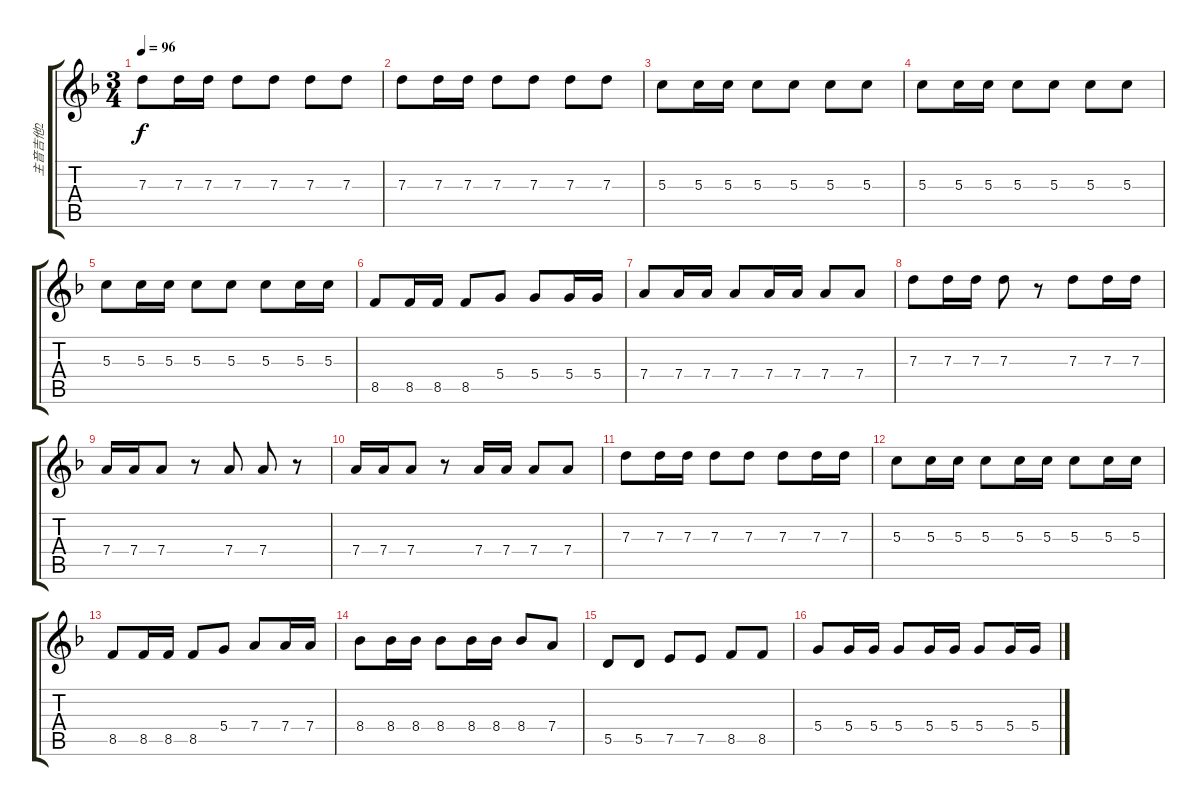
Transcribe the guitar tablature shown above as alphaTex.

\track ("主音吉他2" "主音吉他2") {instrument electricguitarjazz}
\staff {score tabs}
\tuning (E4 B3 G3 D3 A2 E2) {hide}
\ts (3 4)
\tempo 96
\clef g2
\ks f
7.3.8{dy f} 7.3.16 7.3.16 7.3.8 7.3.8 7.3.8 7.3.8 |
7.3.8 7.3.16 7.3.16 7.3.8 7.3.8 7.3.8 7.3.8 |
5.3.8 5.3.16 5.3.16 5.3.8 5.3.8 5.3.8 5.3.8 |
5.3.8 5.3.16 5.3.16 5.3.8 5.3.8 5.3.8 5.3.8 |
5.3.8 5.3.16 5.3.16 5.3.8 5.3.8 5.3.8 5.3.16 5.3.16 |
8.5.8 8.5.16 8.5.16 8.5.8 5.4.8 5.4.8 5.4.16 5.4.16 |
7.4.8 7.4.16 7.4.16 7.4.8 7.4.16 7.4.16 7.4.8 7.4.8 |
7.3.8 7.3.16 7.3.16 7.3.8 r.8 7.3.8 7.3.16 7.3.16 |
7.4.16 7.4.16 7.4.8 r.8 7.4.8 7.4.8 r.8 |
7.4.16 7.4.16 7.4.8 r.8 7.4.16 7.4.16 7.4.8 7.4.8 |
7.3.8 7.3.16 7.3.16 7.3.8 7.3.8 7.3.8 7.3.16 7.3.16 |
5.3.8 5.3.16 5.3.16 5.3.8 5.3.16 5.3.16 5.3.8 5.3.16 5.3.16 |
8.5.8 8.5.16 8.5.16 8.5.8 5.4.8 7.4.8 7.4.16 7.4.16 |
8.4.8 8.4.16 8.4.16 8.4.8 8.4.16 8.4.16 8.4.8 7.4.8 |
5.5.8 5.5.8 7.5.8 7.5.8 8.5.8 8.5.8 |
5.4.8 5.4.16 5.4.16 5.4.8 5.4.16 5.4.16 5.4.8 5.4.16 5.4.16
